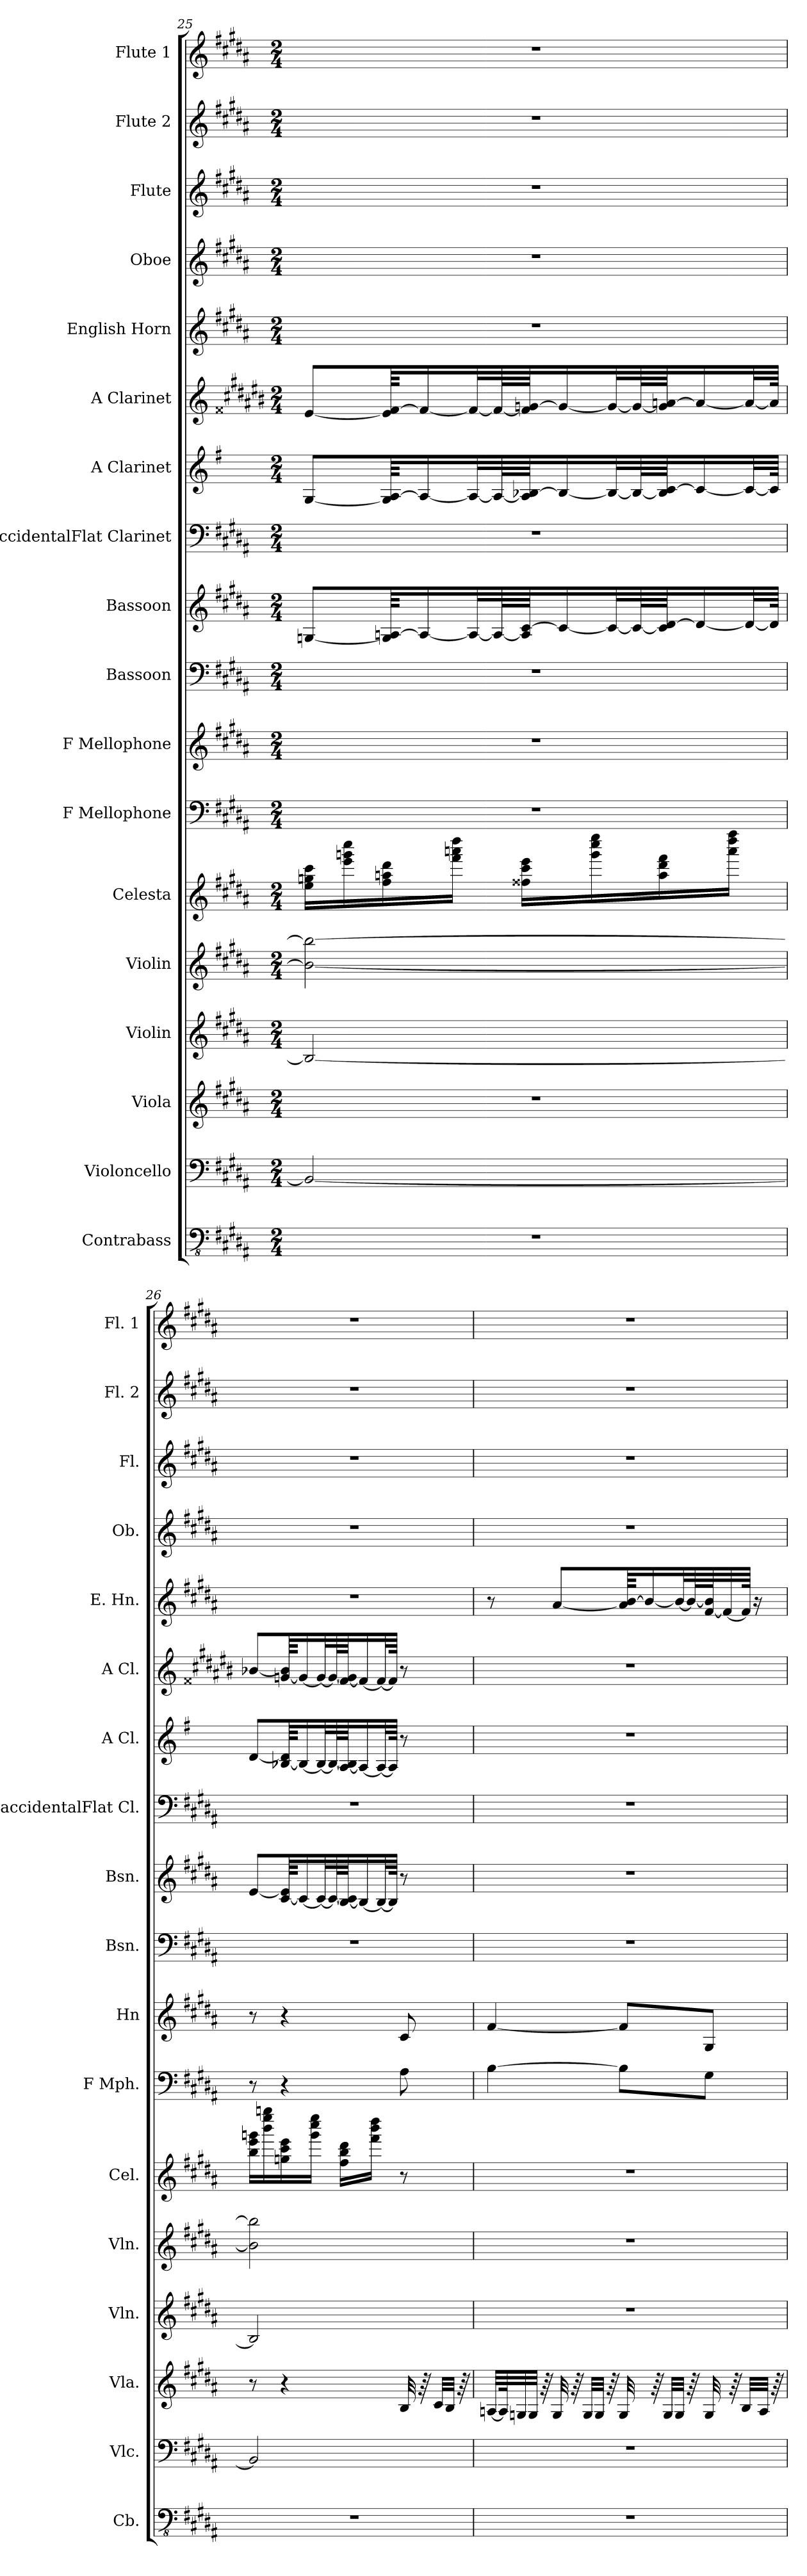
**kern	**kern	**kern	**kern	**kern	**kern	**kern	**kern	**kern	**kern	**kern	**kern	**kern	**kern	**kern	**kern	**kern	**kern
*part18	*part17	*part16	*part15	*part14	*part13	*part12	*part11	*part10	*part9	*part8	*part7	*part6	*part5	*part4	*part3	*part2	*part1
*staff18	*staff17	*staff16	*staff15	*staff14	*staff13	*staff12	*staff11	*staff10	*staff9	*staff8	*staff7	*staff6	*staff5	*staff4	*staff3	*staff2	*staff1
*I"Contrabass	*I"Violoncello	*I"Viola	*I"Violin	*I"Violin	*I"Celesta	*I"F Mellophone	*I"F Mellophone	*I"Bassoon	*I"Bassoon	*I"BaccidentalFlat Clarinet	*I"A Clarinet	*I"A Clarinet	*I"English Horn	*I"Oboe	*I"Flute	*I"Flute 2	*I"Flute 1
*I'Cb.	*I'Vlc.	*I'Vla.	*I'Vln.	*I'Vln.	*I'Cel.	*I'F Mph.	*I'Hn	*I'Bsn.	*I'Bsn.	*I'BaccidentalFlat Cl.	*I'A Cl.	*I'A Cl.	*I'E. Hn.	*I'Ob.	*I'Fl.	*I'Fl. 2	*I'Fl. 1
!!LO:PB:g=z
*clefFv4	*clefF4	*clefG2	*clefG2	*clefG2	*clefG2	*clefF4	*clefG2	*clefF4	*clefG2	*clefF4	*clefG2	*clefG2	*clefG2	*clefG2	*clefG2	*clefG2	*clefG2
*ITrd7c12	*	*	*	*	*	*ITrd4c7	*ITrd4c7	*	*	*ITrd1c2	*ITrd2c3	*ITrd2c3	*ITrd4c7	*	*	*	*
*k[f#c#g#d#a#]	*k[f#c#g#d#a#]	*k[f#c#g#d#a#]	*k[f#c#g#d#a#]	*k[f#c#g#d#a#]	*k[f#c#g#d#a#]	*k[f#c#g#d#]	*k[f#c#g#d#]	*k[f#c#g#d#a#]	*k[f#c#g#d#a#]	*k[f#c#g#]	*k[f#c#g#d#]	*k[f##c#g#d#a#e#b#]	*k[f#c#g#d#]	*k[f#c#g#d#a#]	*k[f#c#g#d#a#]	*k[f#c#g#d#a#]	*k[f#c#g#d#a#]
*M2/4	*M2/4	*M2/4	*M2/4	*M2/4	*M2/4	*M2/4	*M2/4	*M2/4	*M2/4	*M2/4	*M2/4	*M2/4	*M2/4	*M2/4	*M2/4	*M2/4	*M2/4
=25	=25	=25	=25	=25	=25	=25	=25	=25	=25	=25	=25	=25	=25	=25	=25	=25	=25
2r	2BB/_	2r	2B/_	2b\_ 2bb\_	16ee\ 16ggn\ 16ccc#\LL	2r	2r	2r	[8Gn/L	2r	[8E/L	[8c#/L	2r	2r	2r	2r	2r
.	.	.	.	.	16eee\ 16gggn\ 16cccc#\	.	.	.	.	.	.	.	.	.	.	.	.
.	.	.	.	.	16ff#\ 16aan\ 16ddd#\	.	.	.	64G/] [64An/KKL	.	64E/] [64F#/KKL	64c#/] [64d#/KKL	.	.	.	.	.
.	.	.	.	.	.	.	.	.	16A/_	.	16F#/_	16d#/_	.	.	.	.	.
.	.	.	.	.	16fff#\ 16aaan\ 16dddd#\JJ	.	.	.	.	.	.	.	.	.	.	.	.
.	.	.	.	.	.	.	.	.	32A/L_	.	32F#/L_	32d#/L_	.	.	.	.	.
.	.	.	.	.	.	.	.	.	64A/L_	.	64F#/L_	64d#/L_	.	.	.	.	.
.	.	.	.	.	16ff##X\ 16ccc#\ 16eee\LL	.	.	.	64A/] [64c#/JJ	.	64F#/] [64Gn/JJ	64d#/] [64en/JJ	.	.	.	.	.
.	.	.	.	.	.	.	.	.	16c#/_	.	16G/_	16e/_	.	.	.	.	.
.	.	.	.	.	16ggg\ 16cccc#\ 16eeee\	.	.	.	.	.	.	.	.	.	.	.	.
.	.	.	.	.	.	.	.	.	32c#/L_	.	32G/L_	32e/L_	.	.	.	.	.
.	.	.	.	.	.	.	.	.	64c#/L_	.	64G/L_	64e/L_	.	.	.	.	.
.	.	.	.	.	16aa\ 16ddd#\ 16fff#\	.	.	.	64c#/] [64d#/JJ	.	64G/] [64A/JJ	64e/] [64f#X/JJ	.	.	.	.	.
.	.	.	.	.	.	.	.	.	16d#/_	.	16A/_	16f#/_	.	.	.	.	.
.	.	.	.	.	16aaa\ 16dddd#\ 16ffff#\JJ	.	.	.	.	.	.	.	.	.	.	.	.
.	.	.	.	.	.	.	.	.	32d#/L_	.	32A/L_	32f#/L_	.	.	.	.	.
.	.	.	.	.	.	.	.	.	64d#/JJJk]	.	64A/JJJk]	64f#/JJJk]	.	.	.	.	.
=26	=26	=26	=26	=26	=26	=26	=26	=26	=26	=26	=26	=26	=26	=26	=26	=26	=26
2r	2BB/]	8r	2B/]	2b\] 2bb\]	16bb\ 16eee\ 16gggn\LL	8r	8r	2r	[8e/L	2r	[8B/L	[8gn/L	2r	2r	2r	2r	2r
.	.	.	.	.	16bbb\ 16eeee\ 16ggggn\	.	.	.	.	.	.	.	.	.	.	.	.
.	.	4r	.	.	16ggn\ 16ccc#\ 16eee\	4r	4r	.	[64c#/ 64e/]KKL	.	[64Gn/ 64B/]KKL	[64en/ 64g/]KKL	.	.	.	.	.
.	.	.	.	.	.	.	.	.	16c#/_	.	16G/_	16e/_	.	.	.	.	.
.	.	.	.	.	16ggg\ 16cccc#\ 16eeee\JJ	.	.	.	.	.	.	.	.	.	.	.	.
.	.	.	.	.	.	.	.	.	32c#/L_	.	32G/L_	32e/L_	.	.	.	.	.
.	.	.	.	.	.	.	.	.	64c#/L_	.	64G/L_	64e/L_	.	.	.	.	.
.	.	.	.	.	16ff#\ 16bb\ 16ddd#\LL	.	.	.	[64B/ 64c#/]JJ	.	[64F#/ 64G/]JJ	[64d#/ 64e/]JJ	.	.	.	.	.
.	.	.	.	.	.	.	.	.	16B/_	.	16F#/_	16d#/_	.	.	.	.	.
.	.	.	.	.	16fff#\ 16bbb\ 16dddd#\JJ	.	.	.	.	.	.	.	.	.	.	.	.
.	.	.	.	.	.	.	.	.	32B/L_	.	32F#/L_	32d#/L_	.	.	.	.	.
.	.	.	.	.	.	.	.	.	64B/JJJk]	.	64F#/JJJk]	64d#/JJJk]	.	.	.	.	.
.	.	32B/	.	.	8r	8D#\	8F#/	.	8r	.	8r	8r	.	.	.	.	.
.	.	64r	.	.	.	.	.	.	.	.	.	.	.	.	.	.	.
.	.	32c#/LLL	.	.	.	.	.	.	.	.	.	.	.	.	.	.	.
.	.	32B/JJJ	.	.	.	.	.	.	.	.	.	.	.	.	.	.	.
.	.	64r	.	.	.	.	.	.	.	.	.	.	.	.	.	.	.
!!LO:PB:g=z
=27	=27	=27	=27	=27	=27	=27	=27	=27	=27	=27	=27	=27	=27	=27	=27	=27	=27
2r	2r	[32An/LLL	2r	2r	2r	[4E\	[4B/	2r	2r	2r	2r	2r	8r	2r	2r	2r	2r
.	.	64A/K]	.	.	.	.	.	.	.	.	.	.	.	.	.	.	.
.	.	32Gn/	.	.	.	.	.	.	.	.	.	.	.	.	.	.	.
.	.	32G/JJJ	.	.	.	.	.	.	.	.	.	.	.	.	.	.	.
.	.	64r	.	.	.	.	.	.	.	.	.	.	.	.	.	.	.
.	.	32G/	.	.	.	.	.	.	.	.	.	.	[8d#/L	.	.	.	.
.	.	64r	.	.	.	.	.	.	.	.	.	.	.	.	.	.	.
.	.	32G/LLL	.	.	.	.	.	.	.	.	.	.	.	.	.	.	.
.	.	32G/JJJ	.	.	.	.	.	.	.	.	.	.	.	.	.	.	.
.	.	64r	.	.	.	.	.	.	.	.	.	.	.	.	.	.	.
.	.	32G/	.	.	.	8E\L]	8B/L]	.	.	.	.	.	64d#/] [64e/KKL	.	.	.	.
.	.	.	.	.	.	.	.	.	.	.	.	.	16e/_	.	.	.	.
.	.	64r	.	.	.	.	.	.	.	.	.	.	.	.	.	.	.
.	.	32G/LLL	.	.	.	.	.	.	.	.	.	.	.	.	.	.	.
.	.	32G/JJJ	.	.	.	.	.	.	.	.	.	.	32e/L_	.	.	.	.
.	.	64r	.	.	.	.	.	.	.	.	.	.	64e/L_	.	.	.	.
.	.	32G/	.	.	.	8C#\J	8C#/J	.	.	.	.	.	[64B/ 64e/]J	.	.	.	.
.	.	.	.	.	.	.	.	.	.	.	.	.	32B/_	.	.	.	.
.	.	64r	.	.	.	.	.	.	.	.	.	.	.	.	.	.	.
.	.	32B/LLL	.	.	.	.	.	.	.	.	.	.	64B/JJJk]	.	.	.	.
.	.	.	.	.	.	.	.	.	.	.	.	.	16r	.	.	.	.
.	.	32A/JJJ	.	.	.	.	.	.	.	.	.	.	.	.	.	.	.
.	.	64r	.	.	.	.	.	.	.	.	.	.	.	.	.	.	.
=	=	=	=	=	=	=	=	=	=	=	=	=	=	=	=	=	=
*-	*-	*-	*-	*-	*-	*-	*-	*-	*-	*-	*-	*-	*-	*-	*-	*-	*-
